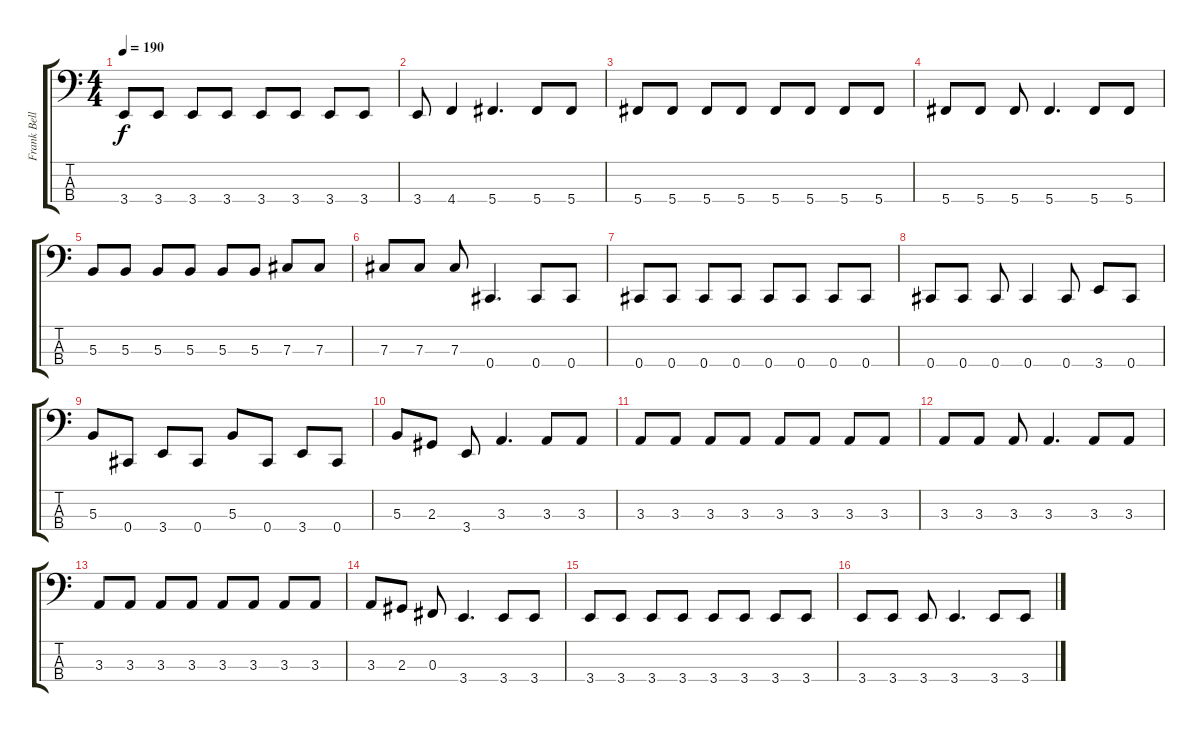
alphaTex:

\track ("Frank Bello" "Frank Bell") {instrument electricbasspick}
\staff {score tabs}
\tuning (E2 B1 Gb1 Db1) {hide}
\ts (4 4)
\tempo 190
\clef f4
\ks c
3.4.8{dy f} 3.4.8 3.4.8 3.4.8 3.4.8 3.4.8 3.4.8 3.4.8 |
3.4.8 4.4.4 5.4.4{d} 5.4.8 5.4.8 |
5.4.8 5.4.8 5.4.8 5.4.8 5.4.8 5.4.8 5.4.8 5.4.8 |
5.4.8 5.4.8 5.4.8 5.4.4{d} 5.4.8 5.4.8 |
5.3.8 5.3.8 5.3.8 5.3.8 5.3.8 5.3.8 7.3.8 7.3.8 |
7.3.8 7.3.8 7.3.8 0.4.4{d} 0.4.8 0.4.8 |
0.4.8 0.4.8 0.4.8 0.4.8 0.4.8 0.4.8 0.4.8 0.4.8 |
0.4.8 0.4.8 0.4.8 0.4.4 0.4.8 3.4.8 0.4.8 |
5.3.8 0.4.8 3.4.8 0.4.8 5.3.8 0.4.8 3.4.8 0.4.8 |
5.3.8 2.3.8 3.4.8 3.3.4{d} 3.3.8 3.3.8 |
3.3.8 3.3.8 3.3.8 3.3.8 3.3.8 3.3.8 3.3.8 3.3.8 |
3.3.8 3.3.8 3.3.8 3.3.4{d} 3.3.8 3.3.8 |
3.3.8 3.3.8 3.3.8 3.3.8 3.3.8 3.3.8 3.3.8 3.3.8 |
3.3.8 2.3.8 0.3.8 3.4.4{d} 3.4.8 3.4.8 |
3.4.8 3.4.8 3.4.8 3.4.8 3.4.8 3.4.8 3.4.8 3.4.8 |
3.4.8 3.4.8 3.4.8 3.4.4{d} 3.4.8 3.4.8
